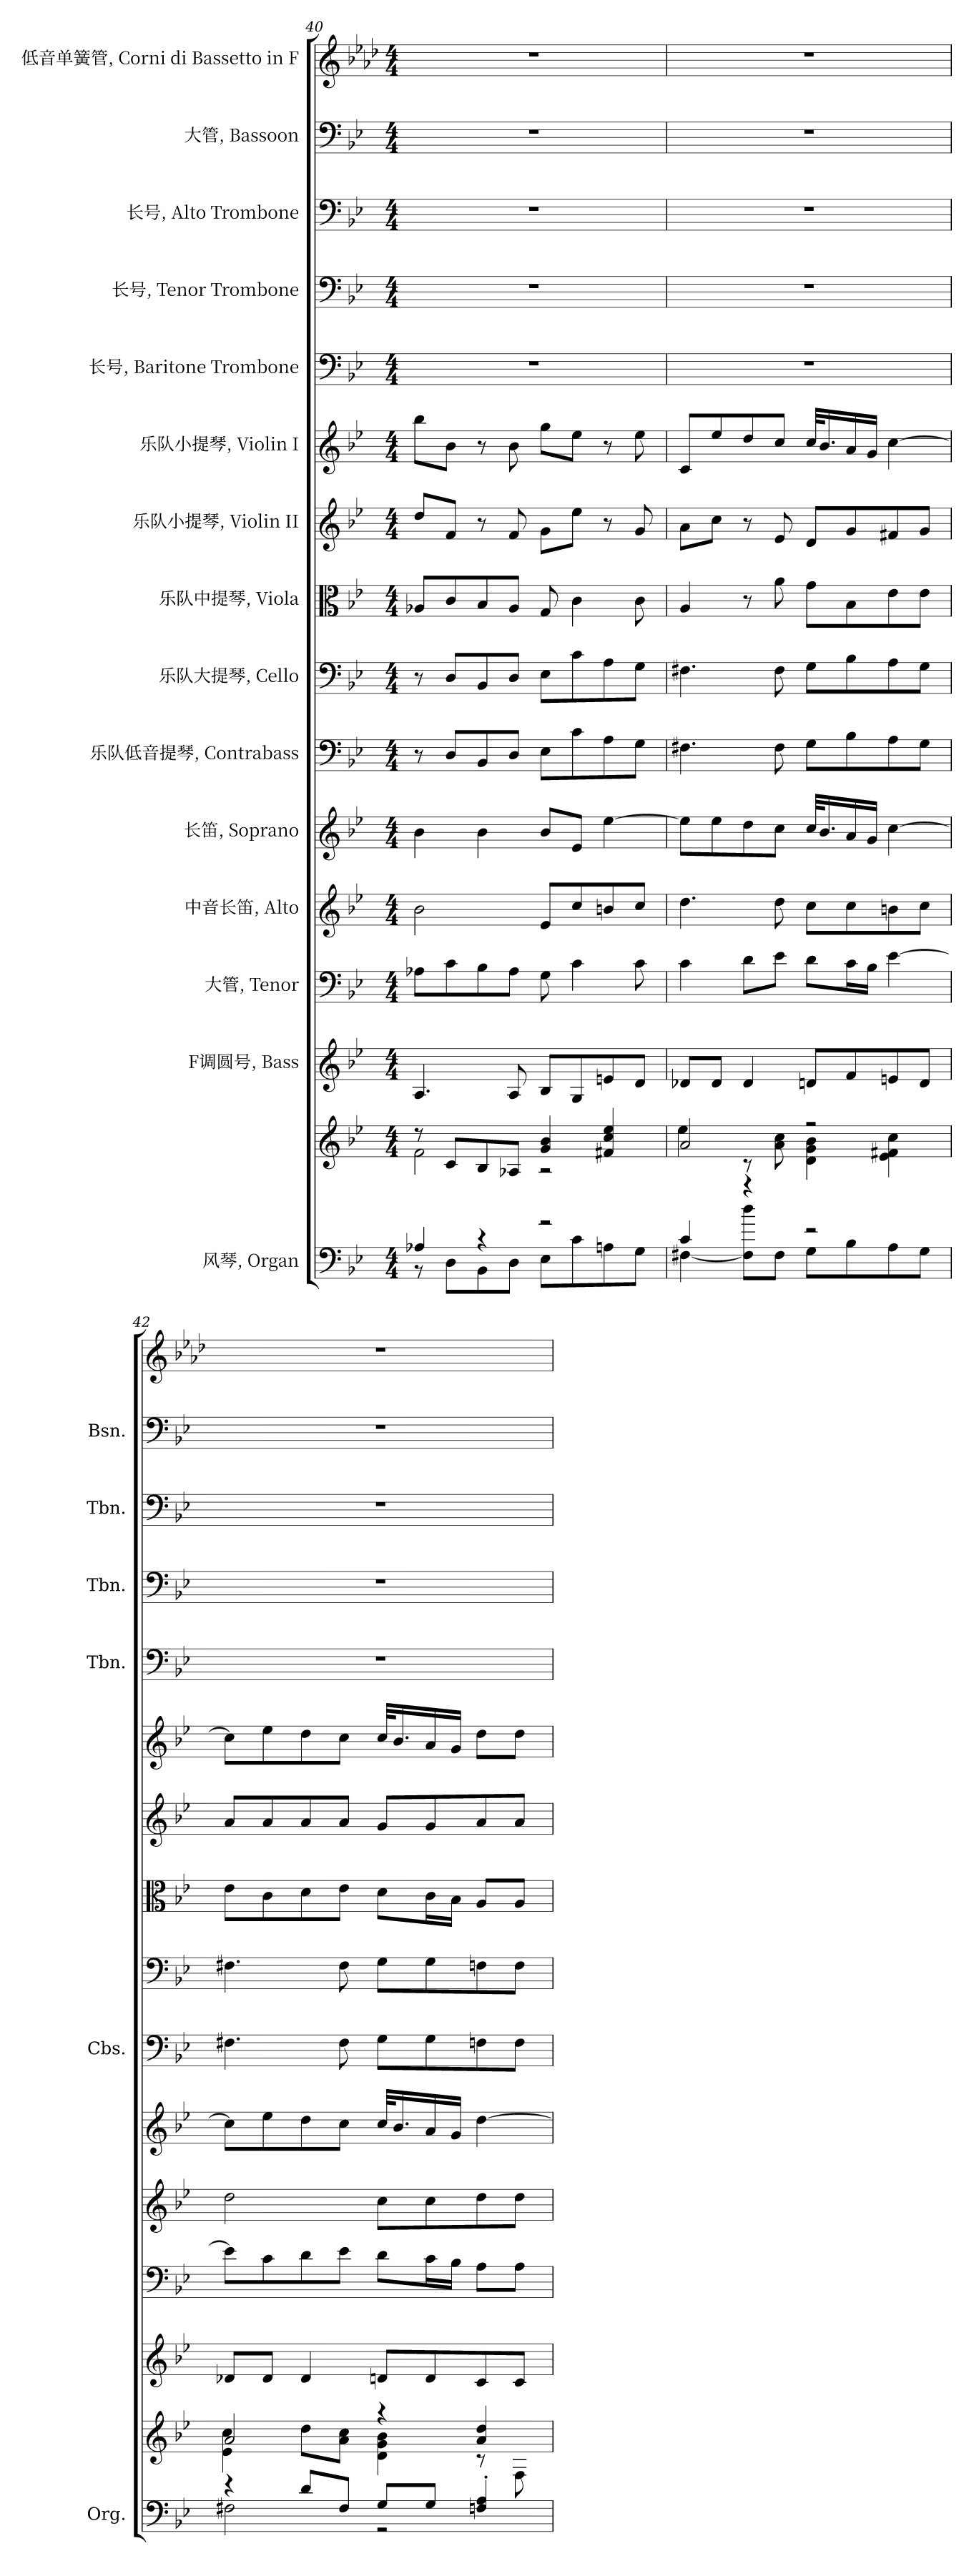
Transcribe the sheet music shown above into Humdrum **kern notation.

**kern	**kern	**kern	**kern	**kern	**kern	**kern	**kern	**kern	**kern	**kern	**kern	**kern	**kern	**kern	**kern
*part15	*part15	*part14	*part13	*part12	*part11	*part10	*part9	*part8	*part7	*part6	*part5	*part4	*part3	*part2	*part1
*staff16	*staff15	*staff14	*staff13	*staff12	*staff11	*staff10	*staff9	*staff8	*staff7	*staff6	*staff5	*staff4	*staff3	*staff2	*staff1
*I"风琴, Organ	*	*I"F调圆号, Bass	*I"大管, Tenor	*I"中音长笛, Alto	*I"长笛, Soprano	*I"乐队低音提琴, Contrabass	*I"乐队大提琴, Cello	*I"乐队中提琴, Viola	*I"乐队小提琴, Violin II	*I"乐队小提琴, Violin I	*I"长号, Baritone Trombone	*I"长号, Tenor Trombone	*I"长号, Alto Trombone	*I"大管, Bassoon	*I"低音单簧管, Corni di Bassetto in F
*I'Org.	*	*	*	*	*	*I'Cbs.	*	*	*	*	*I'Tbn.	*I'Tbn.	*I'Tbn.	*I'Bsn.	*
!!LO:PB:g=z
*clefF4	*clefG2	*clefG2	*clefF4	*clefG2	*clefG2	*clefF4	*clefF4	*clefC3	*clefG2	*clefG2	*clefF4	*clefF4	*clefF4	*clefF4	*clefG2
*	*	*ITrd4c7	*	*ITrd3c5	*	*ITrd7c12	*	*	*	*	*	*	*	*	*ITrd8c14
*k[b-e-]	*k[b-e-]	*k[b-e-a-]	*k[b-e-]	*k[b-]	*k[b-e-]	*k[b-e-]	*k[b-e-]	*k[b-e-]	*k[b-e-]	*k[b-e-]	*k[b-e-]	*k[b-e-]	*k[b-e-]	*k[b-e-]	*k[b-e-a-d-]
*M4/4	*M4/4	*M4/4	*M4/4	*M4/4	*M4/4	*M4/4	*M4/4	*M4/4	*M4/4	*M4/4	*M4/4	*M4/4	*M4/4	*M4/4	*M4/4
=40	=40	=40	=40	=40	=40	=40	=40	=40	=40	=40	=40	=40	=40	=40	=40
*^	*^	*	*	*	*	*	*	*	*	*	*	*	*	*	*
4A-X/	8r	8r	2f\	4.D/	8A-X\L	2f\	4b-\	8r	8r	8A-X/L	8dd/L	8bb-\L	1r	1r	1r	1r	1r
.	8D\L	8c/L	.	.	8c\	.	.	8DD/L	8D/L	8c/	8f/J	8b-\J	.	.	.	.	.
4r	8BB-\	8B-/	.	.	8B-\	.	4b-\	8BBB-/	8BB-/	8B-/	8r	8r	.	.	.	.	.
.	8D\J	8A-X/J	.	8D/	8A-\J	.	.	8DD/J	8D/J	8A-/J	8f/	8b-\	.	.	.	.	.
2r	8E-\L	4g/ 4b-/	2r	8E-/L	8G\	8B-/L	8b-/L	8EE-\L	8E-\L	8G/	8g\L	8gg\L	.	.	.	.	.
.	8c\	.	.	8C/	4c\	8g/	8e-/J	8C\	8c\	4c\	8ee-\J	8ee-\J	.	.	.	.	.
.	8An\	4f#X/ 4cc/ 4ee-/	.	8An/	.	8f#X/	[4ee-\	8AA\	8A\	.	8r	8r	.	.	.	.	.
.	8G\J	.	.	8G/J	8c\	8g/J	.	8GG\J	8G\J	8c\	8g/	8ee-\	.	.	.	.	.
=41	=41	=41	=41	=41	=41	=41	=41	=41	=41	=41	=41	=41	=41	=41	=41	=41	=41
4c/	[4F#X\	2a/	4ee-\	8G-X/L	4c\	4.a\	8ee-\L]	4.FF#X\	4.F#X\	4A/	8a\L	8c/L	1r	1r	1r	1r	1r
.	.	.	.	8G-/J	.	.	8ee-\	.	.	.	8cc\J	8ee-/	.	.	.	.	.
4r	8F#\] 8dd\L	.	8r	4G-/	8d\L	.	8dd\	.	.	8r	8r	8dd/	.	.	.	.	.
.	8F#\J	.	8a\ 8cc\	.	8e-\J	8a\	8cc\J	8FF#\	8F#\	8a\	8e-/	8cc/J	.	.	.	.	.
2r	8G\L	2r	4d\ 4g\ 4b-\	8Gn/L	8d\L	8g\L	32cc/KLL	8GG\L	8G\L	8g\L	8d/L	32cc/KLL	.	.	.	.	.
.	.	.	.	.	.	.	16.b-/	.	.	.	.	16.b-/	.	.	.	.	.
.	8B-\	.	.	8B-/	16c\L	8g\	16a/	8BB-\	8B-\	8B-\	8g/	16a/	.	.	.	.	.
.	.	.	.	.	16B-\JJ	.	16g/JJ	.	.	.	.	16g/JJ	.	.	.	.	.
.	8A\	.	4e-\ 4f#X\ 4cc\	8An/	[4e-\	8f#X\	[4cc\	8AA\	8A\	8e-\	8f#X/	[4cc\	.	.	.	.	.
.	8G\J	.	.	8G/J	.	8g\J	.	8GG\J	8G\J	8e-\J	8g/J	.	.	.	.	.	.
=42	=42	=42	=42	=42	=42	=42	=42	=42	=42	=42	=42	=42	=42	=42	=42	=42	=42
4r	2F#X\	2a/	4e-\ 4cc\	8G-X/L	8e-\L]	2a\	8cc\L]	4.FF#X\	4.F#X\	8e-\L	8a/L	8cc\L]	1r	1r	1r	1r	1r
.	.	.	.	8G-/J	8c\	.	8ee-\	.	.	8c\	8a/	8ee-\	.	.	.	.	.
8d/L	.	.	8dd\L	4G-/	8d\	.	8dd\	.	.	8d\	8a/	8dd\	.	.	.	.	.
8F#/J	.	.	8a\ 8cc\J	.	8e-\J	.	8cc\J	8FF#\	8F#\	8e-\J	8a/J	8cc\J	.	.	.	.	.
8G/L	2r	4r	4d\ 4g\ 4b-\	8Gn/L	8d\L	8g\L	32cc/KLL	8GG\L	8G\L	8d\L	8g/L	32cc/KLL	.	.	.	.	.
.	.	.	.	.	.	.	16.b-/	.	.	.	.	16.b-/	.	.	.	.	.
8G/J	.	.	.	8G/	16c\L	8g\	16a/	8GG\	8G\	16c\L	8g/	16a/	.	.	.	.	.
.	.	.	.	.	16B-\JJ	.	16g/JJ	.	.	16B-\JJ	.	16g/JJ	.	.	.	.	.
4Fn/' 4A/'	.	4a/ 4dd/	8r	8F/	8A\L	8a\	[4dd\	8FFn\	8Fn\	8A/L	8a/	8dd\L	.	.	.	.	.
.	.	.	8F\	8F/J	8A\J	8a\J	.	8FF\J	8F\J	8A/J	8a/J	8dd\J	.	.	.	.	.
*v	*v	*	*	*	*	*	*	*	*	*	*	*	*	*	*	*	*
*	*v	*v	*	*	*	*	*	*	*	*	*	*	*	*	*	*
=	=	=	=	=	=	=	=	=	=	=	=	=	=	=	=
*-	*-	*-	*-	*-	*-	*-	*-	*-	*-	*-	*-	*-	*-	*-	*-
